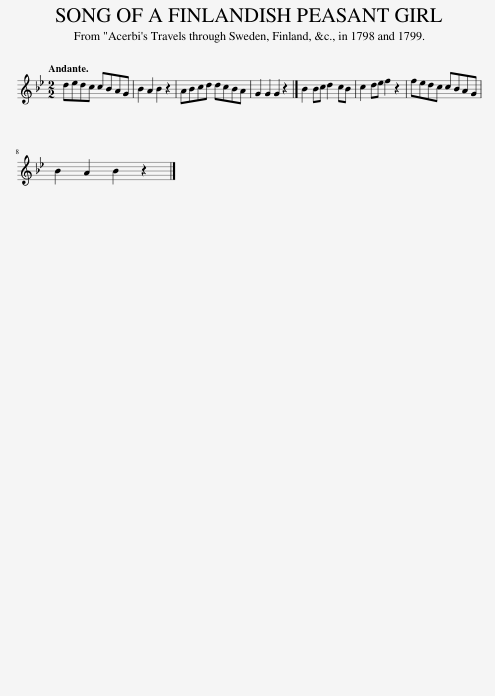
X:1
L:1/8
Q:1/4=120
M:2/2
I:linebreak $
K:Bb
V:1 treble
V:1
 dedc cBAG | B2 A2 B2 z2 | ABcd dcBA | G2 G2 G2 z2 |] B2 Bc d2 cB | %5
 c2 de f2 z2 | fedc cBAG |$ B2 A2 B2 z2 |] %8
